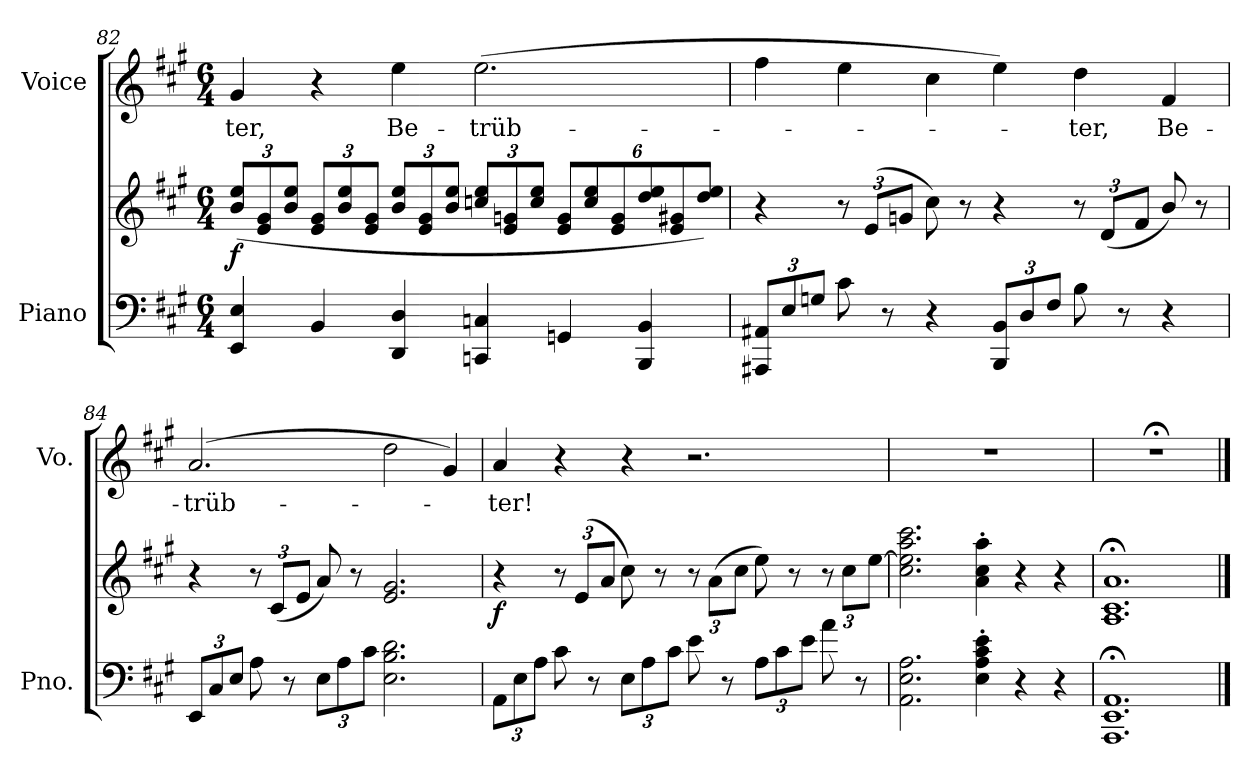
**kern	**kern	**dynam	**kern	**text
*part2	*part2	*part2	*part1	*part1
*staff3	*staff2	*staff2/3	*staff1	*staff1
*I"Piano	*	*	*I"Voice	*
*I'Pno.	*	*	*I'Vo.	*
!!LO:LB:g=z
*clefF4	*clefG2	*	*clefG2	*
*k[f#c#g#]	*k[f#c#g#]	*	*k[f#c#g#]	*
*M6/4	*M6/4	*	*M6/4	*
*	*Xbrackettup	*	*	*
=82	=82	=82	=82	=82
!	!	!LO:DY:b	!	!LO:LY:b
4EE/ 4E/	(>12b/ 12ee/L	f	4g#/	ter,
.	12e/ 12g#/	.	.	.
.	12b/ 12ee/J	.	.	.
4BB/	12e/ 12g#/L	.	4r	.
.	12b/ 12ee/	.	.	.
.	12e/ 12g#/J	.	.	.
!	!	!	!	!LO:LY:b
4DD/ 4D/	12b/ 12ee/L	.	4ee\	Be-
.	12e/ 12g#/	.	.	.
.	12b/ 12ee/J	.	.	.
!	!	!	!	!LO:LY:b
4CCn/ 4Cn/	12ccn/ 12ee/L	.	(2.ee\	-trüb-
.	12e/ 12gn/	.	.	.
.	12cc/ 12ee/J	.	.	.
*	*brackettup	*	*	*
4GGn/	12e/ 12g/L	.	.	.
.	12cc/ 12ee/	.	.	.
.	12e/ 12g/	.	.	.
4BBB/ 4BB/	12dd/ 12ee/	.	.	.
.	12e/ 12g#X/	.	.	.
.	12dd/ 12ee/J)	.	.	.
!!LO:PB:g=z
=83	=83	=83	=83	=83
*Xbrackettup	*	*	*	*
12AAA#X/ 12AA#X/L	4r	.	4ff#\	.
12E/	.	.	.	.
12Gn/J	.	.	.	.
*	*Xbrackettup	*	*	*
8c#\	12r	.	4ee\	.
.	(12e/L	.	.	.
8r	.	.	.	.
.	12gn/J	.	.	.
4r	8cc#\)	.	4cc#\	.
.	8r	.	.	.
12BBB/ 12BB/L	4r	.	4ee\)	.
12D/	.	.	.	.
12F#/J	.	.	.	.
!	!	!	!	!LO:LY:b
8B\	12r	.	4dd\	-ter,
.	(12d/L	.	.	.
8r	.	.	.	.
.	12f#/J	.	.	.
!	!	!	!	!LO:LY:b
4r	8b/)	.	4f#/	Be-
.	8r	.	.	.
=84	=84	=84	=84	=84
!	!	!	!	!LO:LY:b
12EE/L	4r	.	(2.a/	-trüb-
12C#/	.	.	.	.
12E/J	.	.	.	.
8A\	12r	.	.	.
.	(12c#/L	.	.	.
8r	.	.	.	.
.	12e/J	.	.	.
12E\L	8a/)	.	.	.
12A\	.	.	.	.
.	8r	.	.	.
12c#\J	.	.	.	.
2.E\ 2.B\ 2.d\	2.e/ 2.g#/	.	2dd\	.
.	.	.	4g#/)	.
!!LO:LB:g=z
=85	=85	=85	=85	=85
!	!	!LO:DY:b	!	!LO:LY:b
12AA\L	4r	f	4a/	-ter!
12E\	.	.	.	.
12A\J	.	.	.	.
8c#\	12r	.	4r	.
.	(12e/L	.	.	.
8r	.	.	.	.
.	12a/J	.	.	.
12E\L	8cc#\)	.	4r	.
12A\	.	.	.	.
.	8r	.	.	.
12c#\J	.	.	.	.
8e\	12r	.	2.r	.
.	(12a\L	.	.	.
8r	.	.	.	.
.	12cc#\J	.	.	.
12A\L	8ee\)	.	.	.
12c#\	.	.	.	.
.	8r	.	.	.
12e\J	.	.	.	.
8a\	12r	.	.	.
.	12cc#\L	.	.	.
8r	.	.	.	.
.	[12ee\J	.	.	.
=86	=86	=86	=86	=86
2.AA\ 2.E\ 2.A\	2.cc#\ 2.ee\] 2.aa\ 2.ccc#\	.	1.r	.
4E\' 4A\' 4c#\' 4e\'	4a\' 4cc#\' 4aa\'	.	.	.
4r	4r	.	.	.
4r	4r	.	.	.
=87	=87	=87	=87	=87
1.AAA; 1.EE; 1.AA;	1.A;< 1.c#;< 1.a;<	.	1.r;<	.
==	==	==	==	==
*-	*-	*-	*-	*-
